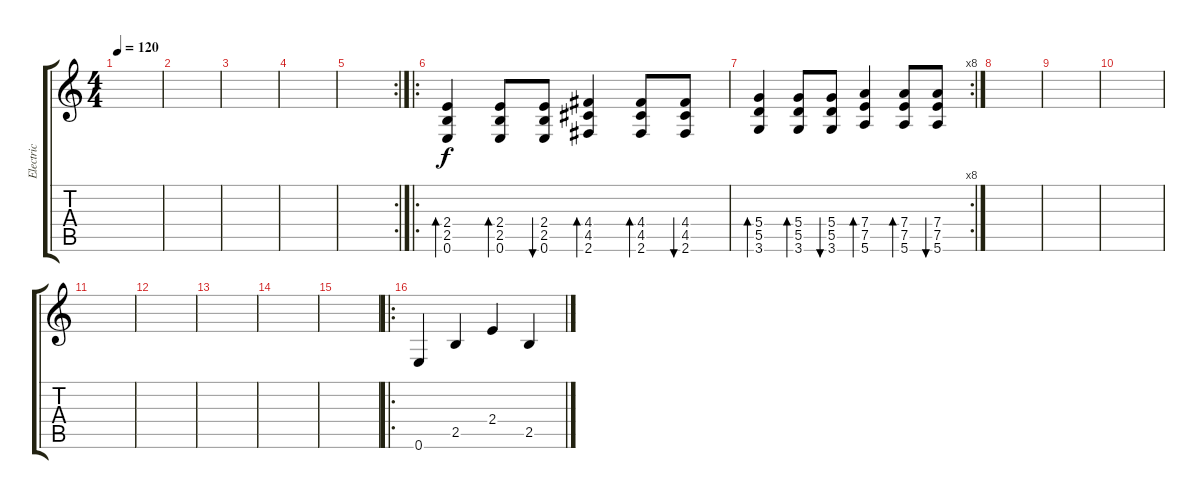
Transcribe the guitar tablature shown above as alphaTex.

\track ("Electric" "Electric") {instrument overdrivenguitar}
\staff {score tabs}
\tuning (E4 B3 G3 D3 A2 E2) {hide}
\ts (4 4)
\tempo 120
\clef g2
\ks c
|
|
|
|
\rc 2
|
\ro
(2.4 2.5 0.6).4{bd 60} (2.4 2.5 0.6).8{bd 60} (2.4 2.5 0.6).8{bu 60} (4.4 4.5 2.6).4{bd 60} (4.4 4.5 2.6).8{bd 60} (4.4 4.5 2.6).8{bu 60} |
\rc 8
(5.4 5.5 3.6).4{bd 60} (5.4 5.5 3.6).8{bd 60} (5.4 5.5 3.6).8{bu 60} (7.4 7.5 5.6).4{bd 60} (7.4 7.5 5.6).8{bd 60} (7.4 7.5 5.6).8{bu 60} |
|
|
|
|
|
|
|
|
\ro
0.6.4 2.5.4 2.4.4 2.5.4
